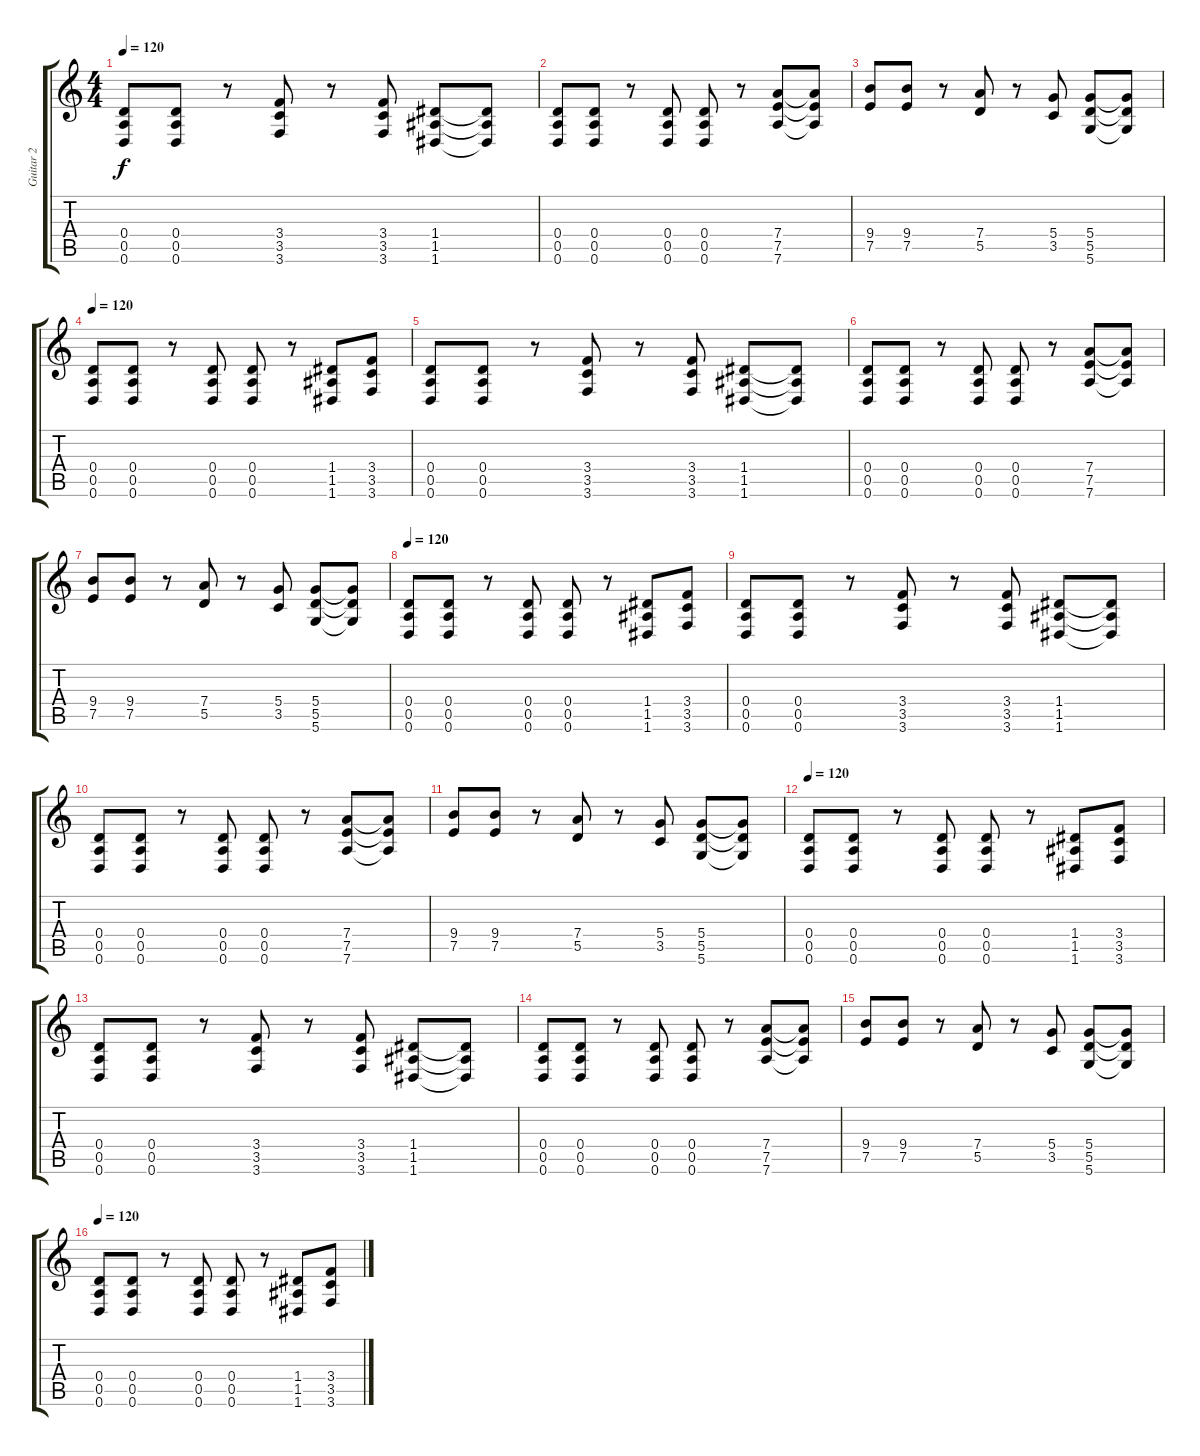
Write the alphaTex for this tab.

\track ("Guitar 2" "Guitar 2") {instrument distortionguitar}
\staff {score tabs}
\tuning (E4 B3 G3 D3 A2 D2) {hide}
\ts (4 4)
\tempo 120
\clef g2
\ks c
(0.4 0.5 0.6).8{dy f} (0.4 0.5 0.6).8 r.8 (3.4 3.5 3.6).8 r.8 (3.4 3.5 3.6).8 (1.4 1.5 1.6).8 (1.4{t} 1.5{t} 1.6{t}).8 |
(0.4 0.5 0.6).8 (0.4 0.5 0.6).8 r.8 (0.4 0.5 0.6).8 (0.4 0.5 0.6).8 r.8 (7.4 7.5 7.6).8 (7.4{t} 7.5{t} 7.6{t}).8 |
(9.4 7.5).8 (9.4 7.5).8 r.8 (7.4 5.5).8 r.8 (5.4 3.5).8 (5.4 5.5 5.6).8 (5.4{t} 5.5{t} 5.6{t}).8 |
\tempo 120
(0.4 0.5 0.6).8 (0.4 0.5 0.6).8 r.8 (0.4 0.5 0.6).8 (0.4 0.5 0.6).8 r.8 (1.4 1.5 1.6).8 (3.4 3.5 3.6).8 |
(0.4 0.5 0.6).8 (0.4 0.5 0.6).8 r.8 (3.4 3.5 3.6).8 r.8 (3.4 3.5 3.6).8 (1.4 1.5 1.6).8 (1.4{t} 1.5{t} 1.6{t}).8 |
(0.4 0.5 0.6).8 (0.4 0.5 0.6).8 r.8 (0.4 0.5 0.6).8 (0.4 0.5 0.6).8 r.8 (7.4 7.5 7.6).8 (7.4{t} 7.5{t} 7.6{t}).8 |
(9.4 7.5).8 (9.4 7.5).8 r.8 (7.4 5.5).8 r.8 (5.4 3.5).8 (5.4 5.5 5.6).8 (5.4{t} 5.5{t} 5.6{t}).8 |
\tempo 120
(0.4 0.5 0.6).8 (0.4 0.5 0.6).8 r.8 (0.4 0.5 0.6).8 (0.4 0.5 0.6).8 r.8 (1.4 1.5 1.6).8 (3.4 3.5 3.6).8 |
(0.4 0.5 0.6).8 (0.4 0.5 0.6).8 r.8 (3.4 3.5 3.6).8 r.8 (3.4 3.5 3.6).8 (1.4 1.5 1.6).8 (1.4{t} 1.5{t} 1.6{t}).8 |
(0.4 0.5 0.6).8 (0.4 0.5 0.6).8 r.8 (0.4 0.5 0.6).8 (0.4 0.5 0.6).8 r.8 (7.4 7.5 7.6).8 (7.4{t} 7.5{t} 7.6{t}).8 |
(9.4 7.5).8 (9.4 7.5).8 r.8 (7.4 5.5).8 r.8 (5.4 3.5).8 (5.4 5.5 5.6).8 (5.4{t} 5.5{t} 5.6{t}).8 |
\tempo 120
(0.4 0.5 0.6).8 (0.4 0.5 0.6).8 r.8 (0.4 0.5 0.6).8 (0.4 0.5 0.6).8 r.8 (1.4 1.5 1.6).8 (3.4 3.5 3.6).8 |
(0.4 0.5 0.6).8 (0.4 0.5 0.6).8 r.8 (3.4 3.5 3.6).8 r.8 (3.4 3.5 3.6).8 (1.4 1.5 1.6).8 (1.4{t} 1.5{t} 1.6{t}).8 |
(0.4 0.5 0.6).8 (0.4 0.5 0.6).8 r.8 (0.4 0.5 0.6).8 (0.4 0.5 0.6).8 r.8 (7.4 7.5 7.6).8 (7.4{t} 7.5{t} 7.6{t}).8 |
(9.4 7.5).8 (9.4 7.5).8 r.8 (7.4 5.5).8 r.8 (5.4 3.5).8 (5.4 5.5 5.6).8 (5.4{t} 5.5{t} 5.6{t}).8 |
\tempo 120
(0.4 0.5 0.6).8 (0.4 0.5 0.6).8 r.8 (0.4 0.5 0.6).8 (0.4 0.5 0.6).8 r.8 (1.4 1.5 1.6).8 (3.4 3.5 3.6).8
